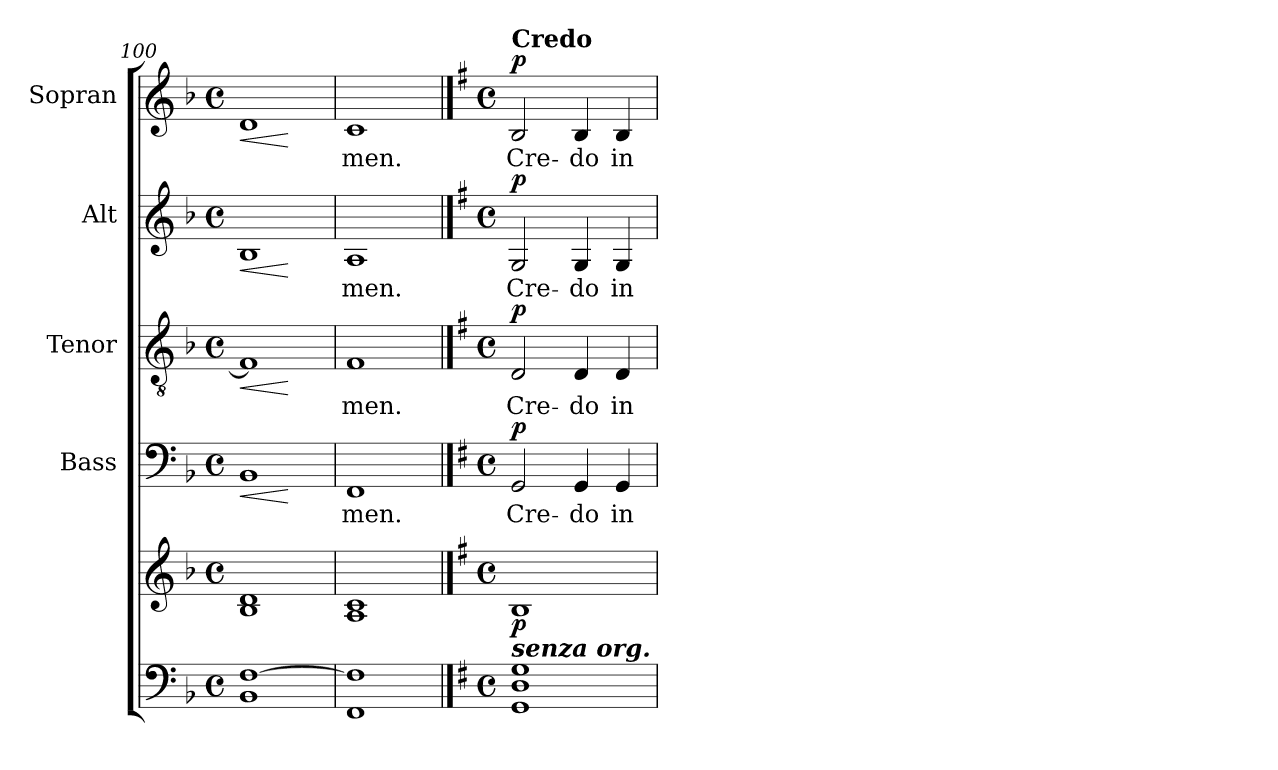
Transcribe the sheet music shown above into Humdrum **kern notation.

**kern	**kern	**dynam	**kern	**text	**dynam	**kern	**text	**dynam	**kern	**text	**dynam	**kern	**text	**dynam
*part5	*part5	*part5	*part4	*part4	*part4	*part3	*part3	*part3	*part2	*part2	*part2	*part1	*part1	*part1
*staff6	*staff5	*staff5/6	*staff4	*staff4	*staff4	*staff3	*staff3	*staff3	*staff2	*staff2	*staff2	*staff1	*staff1	*staff1
*	*	*	*I"Bass	*	*	*I"Tenor	*	*	*I"Alt	*	*	*I"Sopran	*	*
*	*	*	*I'B.	*	*	*I'T.	*	*	*I'A.	*	*	*I'S.	*	*
*clefF4	*clefG2	*	*clefF4	*	*	*clefGv2	*	*	*clefG2	*	*	*clefG2	*	*
*k[b-]	*k[b-]	*	*k[b-]	*	*	*k[b-]	*	*	*k[b-]	*	*	*k[b-]	*	*
*F:	*F:	*	*F:	*	*	*F:	*	*	*F:	*	*	*F:	*	*
*M4/4	*M4/4	*	*M4/4	*	*	*M4/4	*	*	*M4/4	*	*	*M4/4	*	*
*met(c)	*met(c)	*	*met(c)	*	*	*met(c)	*	*	*met(c)	*	*	*met(c)	*	*
=100	=100	=100	=100	=100	=100	=100	=100	=100	=100	=100	=100	=100	=100	=100
*^	*^	*	*	*	*	*	*	*	*	*	*	*	*	*
!	!	!	!	!	!	!	!LO:HP:b	!	!	!	!	!	!	!	!	!
!	!	!	!	!	!	!	!LO:HP:n=1:b	!	!	!LO:HP:b	!	!	!	!	!	!
!	!	!	!	!	!	!	!	!	!	!LO:HP:n=1:b	!	!	!LO:HP:b	!	!	!
!	!	!	!	!	!	!	!	!	!	!	!	!	!LO:HP:n=1:b	!	!	!LO:HP:b
!	!	!	!	!	!	!	!	!	!	!	!	!	!	!	!	!LO:HP:n=1:b
[>1F	1BB-	1d	1B-	.	1BB-	.	< >	1F]	.	< >	1B-	.	< >	1d	.	< >
*v	*v	*	*	*	*	*	*	*	*	*	*	*	*	*	*	*
*	*v	*v	*	*	*	*	*	*	*	*	*	*	*	*	*
.	.	.	.	.	[	.	.	[	.	.	[	.	.	[
=101	=101	=101	=101	=101	=101	=101	=101	=101	=101	=101	=101	=101	=101	=101
*^	*^	*	*	*	*	*	*	*	*	*	*	*	*	*
!	!	!	!	!	!	!LO:LY:b	!	!	!LO:LY:b	!	!	!LO:LY:b	!	!	!LO:LY:b	!
1F]	1FF	1c	1A	.	1FF	-men.	.	1F	-men.	.	1A	-men.	.	1c	-men.	.
*v	*v	*	*	*	*	*	*	*	*	*	*	*	*	*	*	*
*	*v	*v	*	*	*	*	*	*	*	*	*	*	*	*	*
.	.	.	.	.	]	.	.	]	.	.	]	.	.	]
!!LO:LB:g=z
==102	==102	==102	==102	==102	==102	==102	==102	==102	==102	==102	==102	==102	==102	==102
*k[f#]	*k[f#]	*	*k[f#]	*	*	*k[f#]	*	*	*k[f#]	*	*	*k[f#]	*	*
*G:	*G:	*	*G:	*	*	*G:	*	*	*G:	*	*	*G:	*	*
*M4/4	*M4/4	*	*M4/4	*	*	*M4/4	*	*	*M4/4	*	*	*M4/4	*	*
*met(c)	*met(c)	*	*met(c)	*	*	*met(c)	*	*	*met(c)	*	*	*met(c)	*	*
*^	*	*	*	*	*	*	*	*	*	*	*	*	*	*
!	!	!	!	!	!	!	!	!	!	!	!	!	!LO:TX:a:B:t=Credo	!	!
!	!	!LO:TX:b:Bi:t=senza org.	!	!	!	!	!	!	!	!	!	!	!	!	!
!	!	!	!LO:DY:b	!	!LO:LY:b	!LO:DY:a	!	!LO:LY:b	!LO:DY:a	!	!LO:LY:b	!LO:DY:a	!	!LO:LY:b	!LO:DY:b
1D 1G	1GG	1B	p	2GG/	Cre-	p	2D/	Cre-	p	2G/	Cre-	p	2B/	Cre-	p
!	!	!	!	!	!LO:LY:b	!	!	!LO:LY:b	!	!	!LO:LY:b	!	!	!LO:LY:b	!
.	.	.	.	4GG/	-do	.	4D/	-do	.	4G/	-do	.	4B/	-do	.
!	!	!	!	!	!LO:LY:b	!	!	!LO:LY:b	!	!	!LO:LY:b	!	!	!LO:LY:b	!
.	.	.	.	4GG/	in	.	4D/	in	.	4G/	in	.	4B/	in	.
*v	*v	*	*	*	*	*	*	*	*	*	*	*	*	*	*
=	=	=	=	=	=	=	=	=	=	=	=	=	=	=
*-	*-	*-	*-	*-	*-	*-	*-	*-	*-	*-	*-	*-	*-	*-
